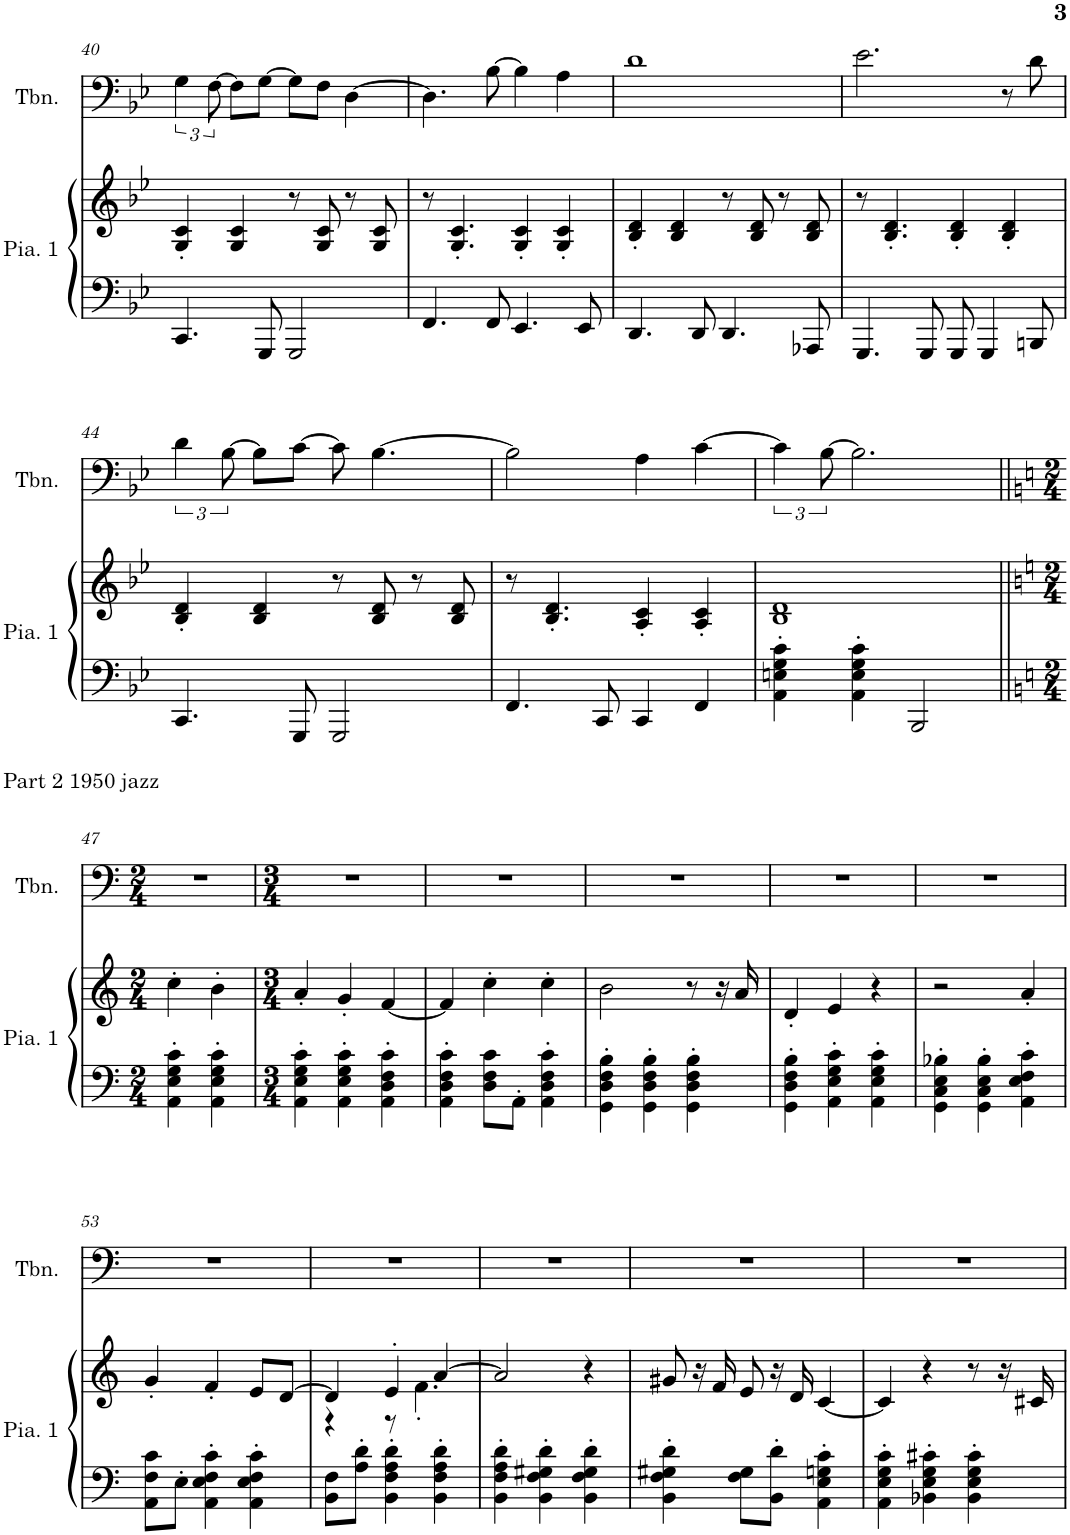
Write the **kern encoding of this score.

**kern	**kern	**kern
*part2	*part2	*part1
*staff3	*staff2	*staff1
*I"Piano 1	*	*I"Trombone
*I'Pia. 1	*	*I'Tbn.
!!LO:PB:g=z
*clefF4	*clefG2	*clefF4
*k[b-e-]	*k[b-e-]	*k[b-e-]
*M4/4	*M4/4	*M4/4
=40	=40	=40
4.CC/	4G/' 4c/'	6G\
.	.	[12F\
.	4G/ 4c/	8F\L]
8GGG/	.	[8G\J
2GGG/	8r	8G\L]
.	8G/ 8c/	8F\J
.	8r	[4D\
.	8G/ 8c/	.
=41	=41	=41
4.FF/	8r	4.D\]
.	4.G/' 4.c/'	.
8FF/	.	[8B-\
4.EE-/	4G/' 4c/'	4B-\]
.	4G/' 4c/'	4A\
8EE-/	.	.
=42	=42	=42
4.DD/	4B-/' 4d/'	1d
.	4B-/ 4d/	.
8DD/	.	.
4.DD/	8r	.
.	8B-/ 8d/	.
.	8r	.
8AAA-X/	8B-/ 8d/	.
=43	=43	=43
4.GGG/	8r	2.e-\
.	4.B-/' 4.d/'	.
8GGG/	.	.
8GGG/	4B-/' 4d/'	.
4GGG/	.	.
.	4B-/' 4d/'	8r
8BBBn/	.	8d\
!!LO:LB:g=z
=44	=44	=44
4.CC/	4B-/' 4d/'	6d\
.	.	[12B-\
.	4B-/ 4d/	8B-\L]
8GGG/	.	[8c\J
2GGG/	8r	8c\]
.	8B-/ 8d/	[4.B-\
.	8r	.
.	8B-/ 8d/	.
=45	=45	=45
4.FF/	8r	2B-\]
.	4.B-/' 4.d/'	.
8CC/	.	.
4CC/	4A/' 4c/'	4A\
4FF/	4A/' 4c/'	[4c\
=46	=46	=46
4AA\' 4En\' 4G\' 4c\'	1B- 1d	6c\]
.	.	[12B-\
4AA\' 4E\' 4G\' 4c\'	.	2.B-\]
2BBB-/	.	.
!!LO:LB:g=z
=47||	=47||	=47||
*k[]	*k[]	*k[]
*M2/4	*M2/4	*M2/4
!	!	!LO:TX:a:t=Part 2 1950 jazz
4AA\' 4E\' 4G\' 4c\'	4cc'\	2r
4AA\' 4E\' 4G\' 4c\'	4b'\	.
=48	=48	=48
*M3/4	*M3/4	*M3/4
4AA\' 4E\' 4G\' 4c\'	4a'/	2.r
4AA\' 4E\' 4G\' 4c\'	4g'/	.
4AA\' 4D\' 4F\' 4c\'	[4f/	.
=49	=49	=49
4AA\' 4D\' 4F\' 4c\'	4f/]	2.r
8D\ 8F\ 8c\L	4cc'\	.
8AA'\J	.	.
4AA\' 4D\' 4F\' 4c\'	4cc'\	.
=50	=50	=50
4GG\' 4D\' 4F\' 4B\'	2b\	2.r
4GG\' 4D\' 4F\' 4B\'	.	.
4GG\' 4D\' 4F\' 4B\'	8r	.
.	16r	.
.	16a/	.
=51	=51	=51
4GG\' 4D\' 4F\' 4B\'	4d'/	2.r
4AA\' 4E\' 4G\' 4c\'	4e/	.
4AA\' 4E\' 4G\' 4c\'	4r	.
=52	=52	=52
4GG\' 4C\' 4E\' 4B-X\'	2r	2.r
4GG\' 4C\' 4E\' 4B-\'	.	.
4AA\' 4E\' 4F\' 4c\'	4a'/	.
!!LO:LB:g=z
=53	=53	=53
8AA\ 8F\ 8c\L	4g'/	2.r
8E'\J	.	.
4AA\' 4E\' 4F\' 4c\'	4f'/	.
4AA\' 4E\' 4F\' 4c\'	8e/L	.
.	[8d/J	.
=54	=54	=54
*	*^	*
8BB\ 8F\L	4d/]	4r	2.r
8A\' 8d\'J	.	.	.
4BB\' 4F\' 4A\' 4d\'	4e'/	8r	.
.	.	4.f'\	.
4BB\' 4F\' 4A\' 4d\'	[4a/	.	.
*	*v	*v	*
=55	=55	=55
4BB\' 4F\' 4A\' 4d\'	2a/]	2.r
4BB\' 4F\' 4G#X\' 4d\'	.	.
4BB\' 4F\' 4G#\' 4d\'	4r	.
=56	=56	=56
4BB\' 4F\' 4G#X\' 4d\'	8g#X/	2.r
.	16r	.
.	16f/	.
8F\ 8G#\L	8e/	.
8BB\' 8d\'J	16r	.
.	16d/	.
4AA\' 4E\' 4Gn\' 4c\'	[4c/	.
=57	=57	=57
4AA\' 4E\' 4G\' 4c\'	4c/]	2.r
4BB-X\' 4E\' 4G\' 4c#X\'	4r	.
4BB-\' 4E\' 4G\' 4c#\'	8r	.
.	16r	.
.	16c#X/	.
=	=	=
*-	*-	*-
